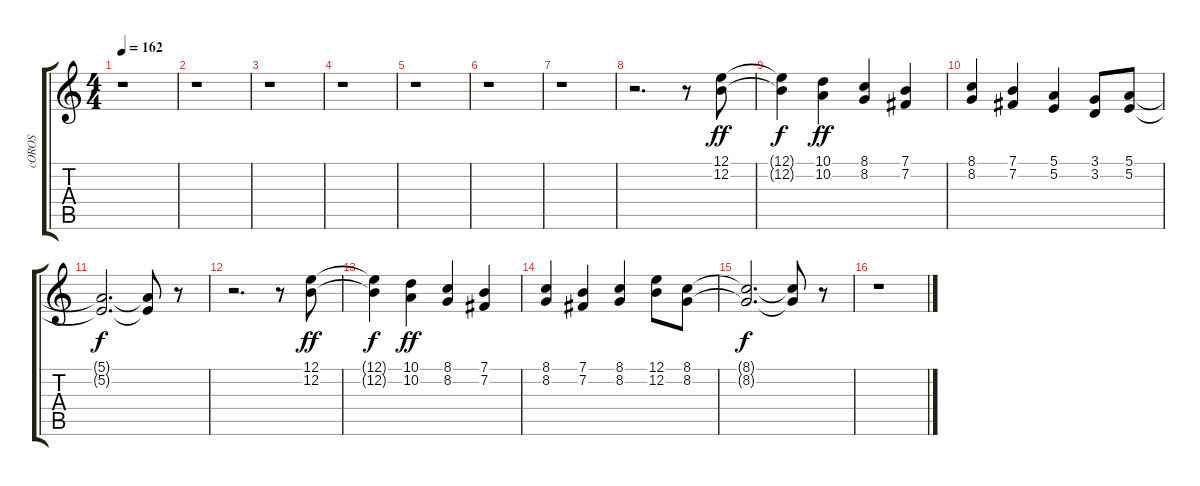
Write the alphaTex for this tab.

\track ("cOROS" "cOROS") {instrument synthvoice}
\staff {score tabs}
\tuning (E4 B3 G3 D3 A2 E2) {hide}
\ts (4 4)
\tempo 162
\clef g2
\ks c
r.1{dy f} |
r.1 |
r.1 |
r.1 |
r.1 |
r.1 |
r.1 |
r.2{d} r.8 (12.1 12.2).8{dy ff} |
(12.1{t} 12.2{t}).4{dy f} (10.1 10.2).4{dy ff} (8.1 8.2).4 (7.1 7.2).4 |
(8.1 8.2).4 (7.1 7.2).4 (5.1 5.2).4 (3.1 3.2).8 (5.1 5.2).8 |
(5.1{t} 5.2{t}).2{d dy f} (5.1{t} 5.2{t}).8 r.8 |
r.2{d} r.8 (12.1 12.2).8{dy ff} |
(12.1{t} 12.2{t}).4{dy f} (10.1 10.2).4{dy ff} (8.1 8.2).4 (7.1 7.2).4 |
(8.1 8.2).4 (7.1 7.2).4 (8.1 8.2).4 (12.1 12.2).8 (8.1 8.2).8 |
(8.1{t} 8.2{t}).2{d dy f} (8.1{t} 8.2{t}).8 r.8 |
r.1
